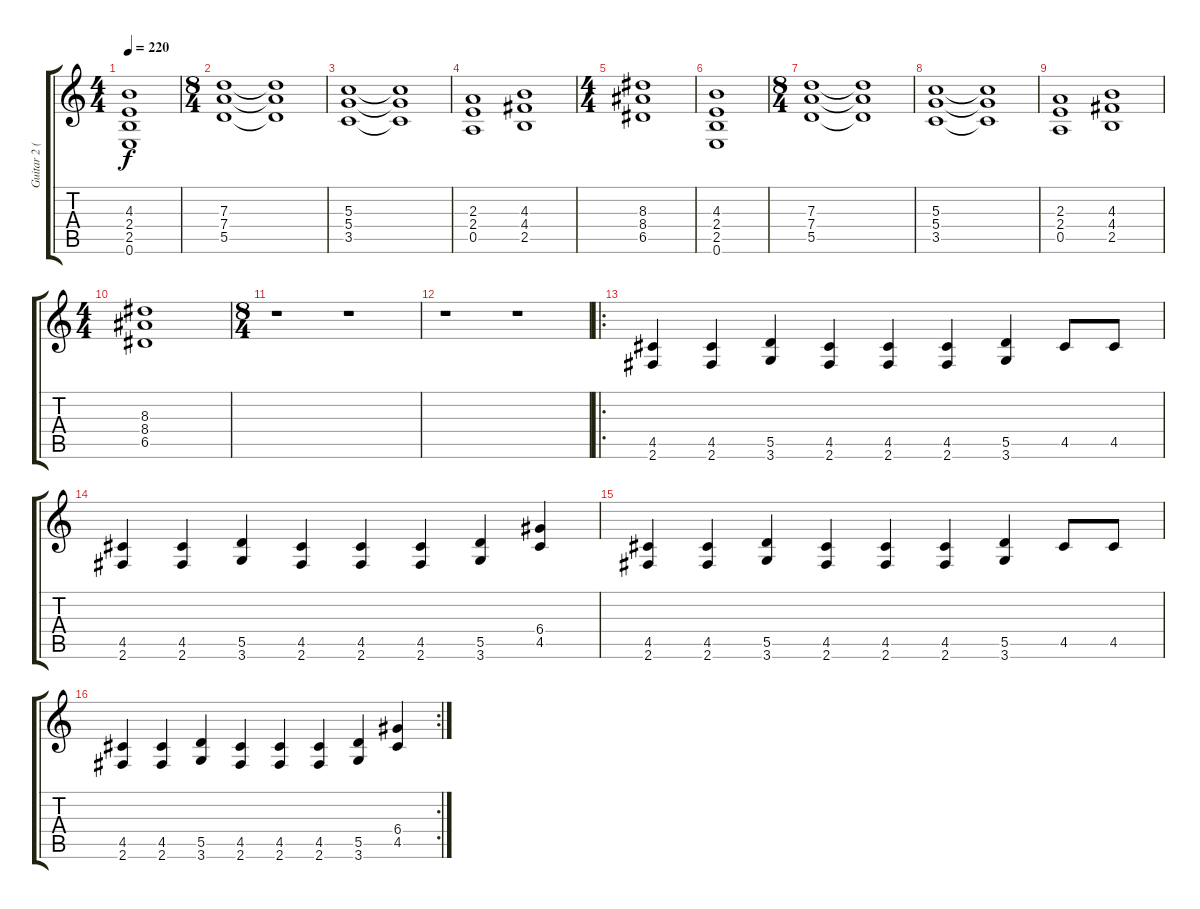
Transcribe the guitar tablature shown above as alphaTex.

\track ("Guitar 2 (Main Lead)" "Guitar 2 (") {instrument overdrivenguitar}
\staff {score tabs}
\tuning (E4 B3 G3 D3 A2 E2) {hide}
\ts (4 4)
\tempo 220
\clef g2
\ks c
(4.3 2.4 2.5 0.6).1{dy f} |
\ts (8 4)
(7.3 7.4 5.5).1 (7.3{t} 7.4{t} 5.5{t}).1 |
(5.3 5.4 3.5).1 (5.3{t} 5.4{t} 3.5{t}).1 |
(2.3 2.4 0.5).1 (4.3 4.4 2.5).1 |
\ts (4 4)
(8.3 8.4 6.5).1 |
(4.3 2.4 2.5 0.6).1 |
\ts (8 4)
(7.3 7.4 5.5).1 (7.3{t} 7.4{t} 5.5{t}).1 |
(5.3 5.4 3.5).1 (5.3{t} 5.4{t} 3.5{t}).1 |
(2.3 2.4 0.5).1 (4.3 4.4 2.5).1 |
\ts (4 4)
(8.3 8.4 6.5).1 |
\ts (8 4)
r.1 r.1 |
r.1 r.1 |
\ro
(4.5 2.6).4 (4.5 2.6).4 (5.5 3.6).4 (4.5 2.6).4 (4.5 2.6).4 (4.5 2.6).4 (5.5 3.6).4 4.5.8 4.5.8 |
(4.5 2.6).4 (4.5 2.6).4 (5.5 3.6).4 (4.5 2.6).4 (4.5 2.6).4 (4.5 2.6).4 (5.5 3.6).4 (6.4 4.5).4 |
(4.5 2.6).4 (4.5 2.6).4 (5.5 3.6).4 (4.5 2.6).4 (4.5 2.6).4 (4.5 2.6).4 (5.5 3.6).4 4.5.8 4.5.8 |
\rc 2
(4.5 2.6).4 (4.5 2.6).4 (5.5 3.6).4 (4.5 2.6).4 (4.5 2.6).4 (4.5 2.6).4 (5.5 3.6).4 (6.4 4.5).4
